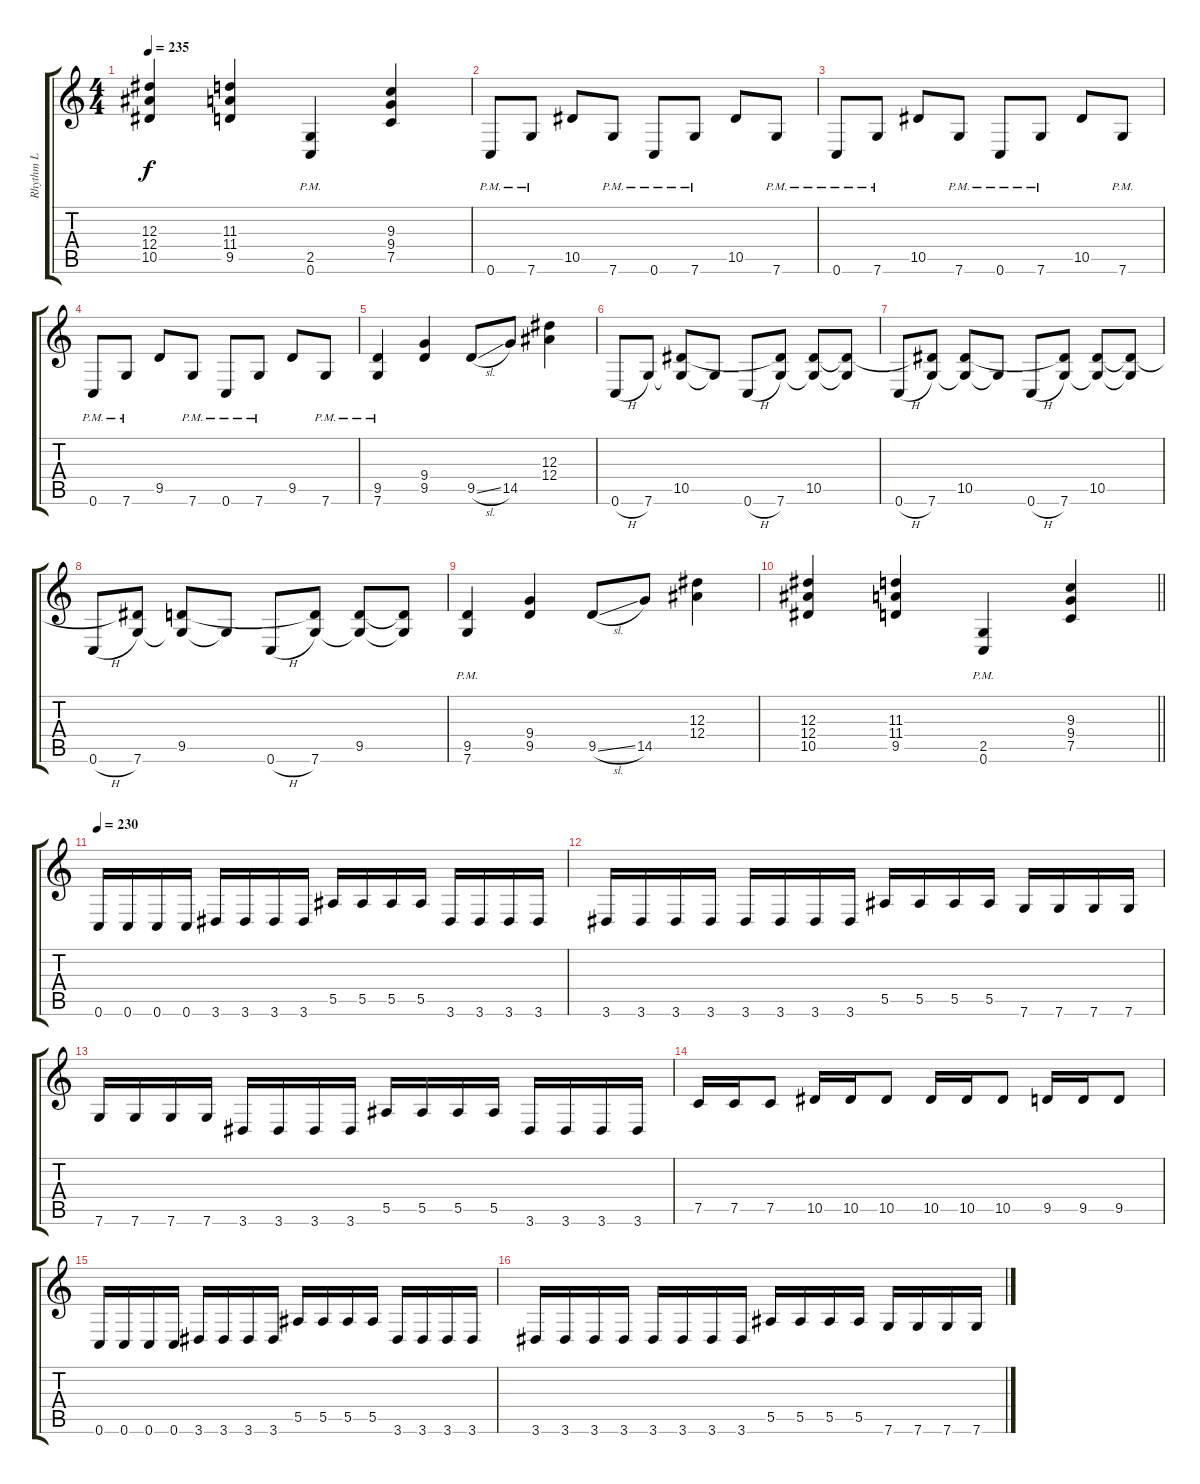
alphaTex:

\track ("Rhythm L" "Rhythm L") {instrument distortionguitar}
\staff {score tabs}
\tuning (C4 G3 Eb3 Bb2 F2 C2) {hide}
\ts (4 4)
\tempo 235
\clef g2
\ks c
(12.3 12.4 10.5).4{dy f} (11.3 11.4 9.5).4 (2.5{pm} 0.6{pm}).4 (9.3 9.4 7.5).4 |
0.6{pm}.8 7.6{pm}.8 10.5.8 7.6{pm}.8 0.6{pm}.8 7.6{pm}.8 10.5.8 7.6{pm}.8 |
0.6{pm}.8 7.6{pm}.8 10.5.8 7.6{pm}.8 0.6{pm}.8 7.6{pm}.8 10.5.8 7.6{pm}.8 |
0.6{pm}.8 7.6{pm}.8 9.5.8 7.6{pm}.8 0.6{pm}.8 7.6{pm}.8 9.5.8 7.6{pm}.8 |
(9.5{pm} 7.6{pm}).4 (9.4 9.5).4 9.5{sl}.8 14.5.8 (12.3 12.4).4 |
0.6{h}.8 7.6.8 (10.5 7.6{t}).8 7.6{t}.8 0.6{h}.8 (10.5{t} 7.6).8 (10.5 7.6{t}).8 (10.5{t} 7.6{t}).8 |
0.6{h}.8 (10.5{t} 7.6).8 (10.5 7.6{t}).8 7.6{t}.8 0.6{h}.8 (10.5{t} 7.6).8 (10.5 7.6{t}).8 (10.5{t} 7.6{t}).8 |
0.6{h}.8 (10.5{t} 7.6).8 (9.5 7.6{t}).8 7.6{t}.8 0.6{h}.8 (9.5{t} 7.6).8 (9.5 7.6{t}).8 (9.5{t} 7.6{t}).8 |
(9.5{pm} 7.6{pm}).4 (9.4 9.5).4 9.5{sl}.8 14.5.8 (12.3 12.4).4 |
\barLineRight lightlight
(12.3 12.4 10.5).4 (11.3 11.4 9.5).4 (2.5{pm} 0.6{pm}).4 (9.3 9.4 7.5).4 |
\section ("" "")
\tempo 230
0.6.16 0.6.16 0.6.16 0.6.16 3.6.16 3.6.16 3.6.16 3.6.16 5.5.16 5.5.16 5.5.16 5.5.16 3.6.16 3.6.16 3.6.16 3.6.16 |
3.6.16 3.6.16 3.6.16 3.6.16 3.6.16 3.6.16 3.6.16 3.6.16 5.5.16 5.5.16 5.5.16 5.5.16 7.6.16 7.6.16 7.6.16 7.6.16 |
7.6.16 7.6.16 7.6.16 7.6.16 3.6.16 3.6.16 3.6.16 3.6.16 5.5.16 5.5.16 5.5.16 5.5.16 3.6.16 3.6.16 3.6.16 3.6.16 |
7.5.16 7.5.16 7.5.8 10.5.16 10.5.16 10.5.8 10.5.16 10.5.16 10.5.8 9.5.16 9.5.16 9.5.8 |
0.6.16 0.6.16 0.6.16 0.6.16 3.6.16 3.6.16 3.6.16 3.6.16 5.5.16 5.5.16 5.5.16 5.5.16 3.6.16 3.6.16 3.6.16 3.6.16 |
3.6.16 3.6.16 3.6.16 3.6.16 3.6.16 3.6.16 3.6.16 3.6.16 5.5.16 5.5.16 5.5.16 5.5.16 7.6.16 7.6.16 7.6.16 7.6.16
